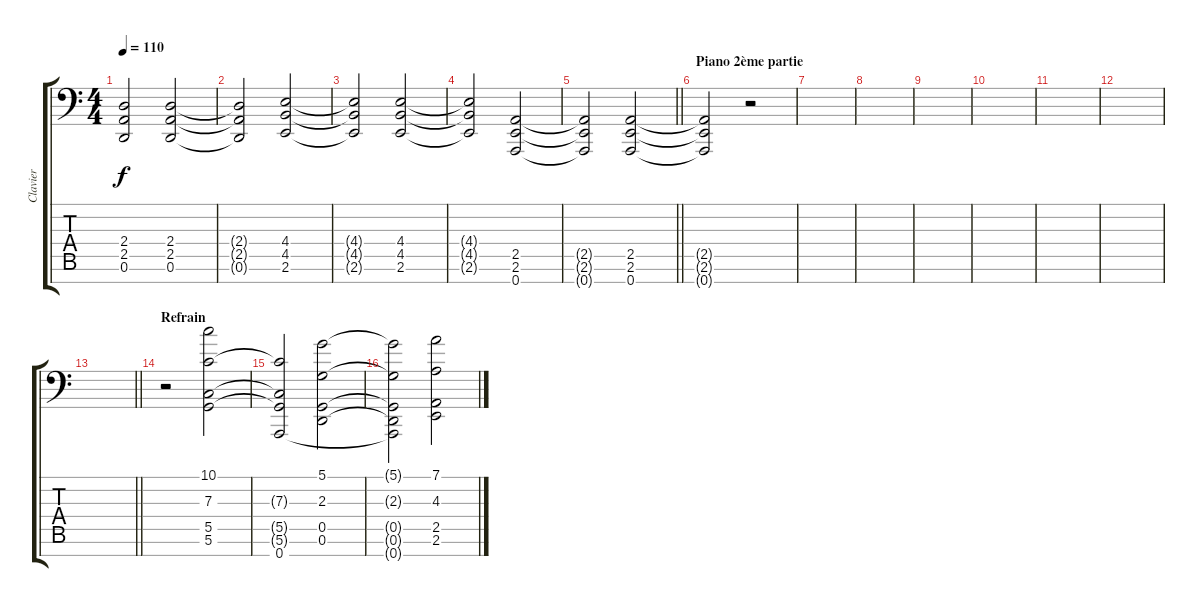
\track ("Clavier" "Clavier") {instrument pad2warm}
\staff {score tabs}
\tuning (D4 A3 F3 C3 G2 D2 A1) {hide}
\ts (4 4)
\tempo 110
\clef f4
\ks c
(2.4{t} 2.5{t} 0.6{t}).2{dy f} (2.4 2.5 0.6).2 |
(2.4{t} 2.5{t} 0.6{t}).2 (4.4 4.5 2.6).2 |
(4.4{t} 4.5{t} 2.6{t}).2 (4.4 4.5 2.6).2 |
(4.4{t} 4.5{t} 2.6{t}).2 (2.5 2.6 0.7).2 |
\barLineRight lightlight
(2.5{t} 2.6{t} 0.7{t}).2 (2.5 2.6 0.7).2 |
\section ("" "Piano 2ème partie")
(2.5{t} 2.6{t} 0.7{t}).2 r.2 |
|
|
|
|
|
|
\barLineRight lightlight
|
\section ("" "Refrain")
r.2 (10.1 7.3 5.5 5.6).2{volume 11 instrument drawbarorgan} |
(7.3{t} 5.5{t} 5.6{t} 0.7).2 (5.1 2.3 0.5 0.6).2 |
(5.1{t} 2.3{t} 0.5{t} 0.6{t} 0.7{t}).2 (7.1 4.3 2.5 2.6).2
